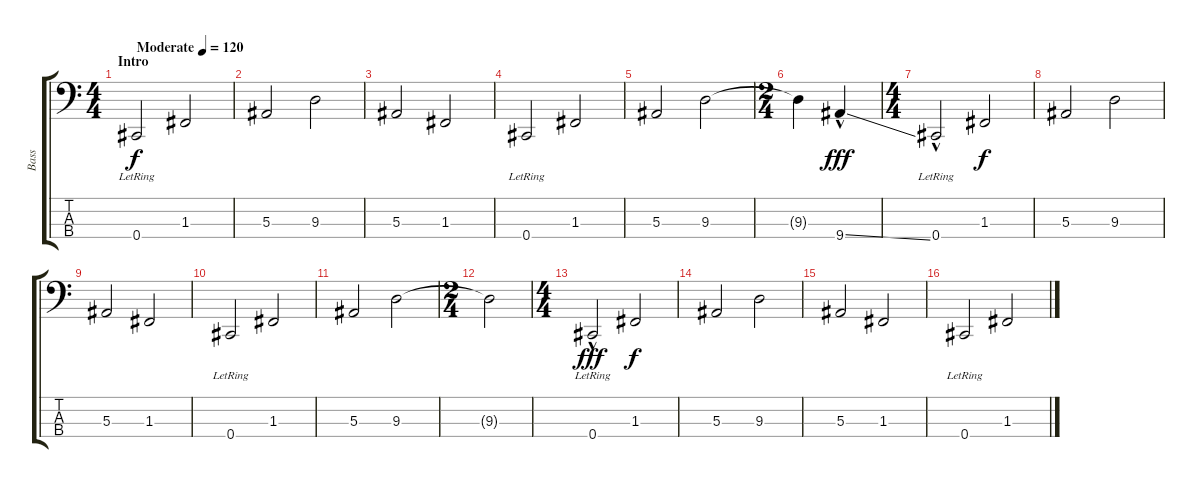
\track ("Bass" "Bass") {instrument electricbassfinger}
\staff {score tabs}
\tuning (Db2 A1 F1 Db1) {hide}
\ts (4 4)
\section ("" "Intro")
\tempo (120 "Moderate")
\clef f4
\ks c
0.4{lr}.2{dy f instrument electricbassfinger} 1.3.2 |
5.3.2 9.3.2 |
5.3.2 1.3.2 |
0.4{lr}.2 1.3.2 |
5.3.2 9.3.2 |
\ts (2 4)
9.3{t}.4 9.4{ss hac}.4{dy fff volume 9} |
\ts (4 4)
0.4{hac lr}.2{volume 3} 1.3.2{dy f} |
5.3.2 9.3.2 |
5.3.2 1.3.2 |
0.4{lr}.2 1.3.2 |
5.3.2 9.3.2 |
\ts (2 4)
9.3{t}.2 |
\ts (4 4)
0.4{hac lr}.2{dy fff volume 3} 1.3.2{dy f} |
5.3.2 9.3.2 |
5.3.2 1.3.2 |
0.4{lr}.2 1.3.2
